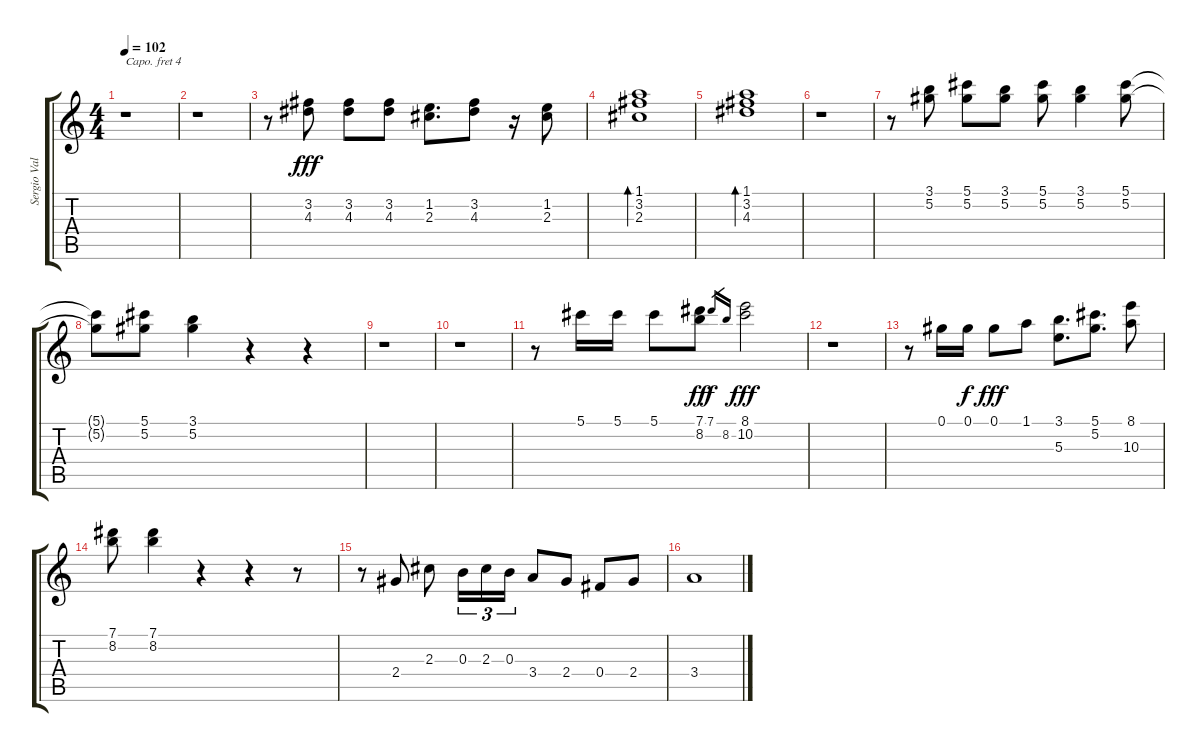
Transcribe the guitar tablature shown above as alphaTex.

\track ("Sergio Vallín" "Sergio Val") {instrument acousticguitarsteel}
\staff {score tabs}
\capo 4
\tuning (E4 B3 G3 D3 A2 E2) {hide}
\ts (4 4)
\tempo 102
\clef g2
\ks c
r.1{dy fff} |
r.1 |
r.8 (3.2 4.3).8 (3.2 4.3).8 (3.2 4.3).8 (1.2 2.3).8{d} (3.2 4.3).8 r.16 (1.2 2.3).8 |
(1.1 3.2 2.3).1{bd 240} |
(1.1 3.2 4.3).1{bd 240} |
r.1 |
r.8 (3.1 5.2).8 (5.1 5.2).8 (3.1 5.2).8 (5.1 5.2).8 (3.1 5.2).4 (5.1 5.2).8 |
(5.1{t} 5.2{t}).8 (5.1 5.2).8 (3.1 5.2).4 r.4 r.4 |
r.1 |
r.1 |
r.8 5.1.16 5.1.16 5.1.8 (7.1 8.2).8{dy ff} 7.1.16{gr dy f} 8.2.16{gr} (8.1 10.2).2{dy fff} |
r.1 |
r.8 0.1.16 0.1.16{dy f} 0.1.8{dy fff} 1.1.8 (3.1 5.3).8{d} (5.1 5.2).8{d} (8.1 10.3).8 |
(7.1 8.2).8 (7.1 8.2).4 r.4 r.4 r.8 |
r.8 2.4.8 2.3.8 0.3.16{tu (3 2)} 2.3.16{tu (3 2)} 0.3.16{tu (3 2)} 3.4.8 2.4.8 0.4.8 2.4.8 |
3.4.1
